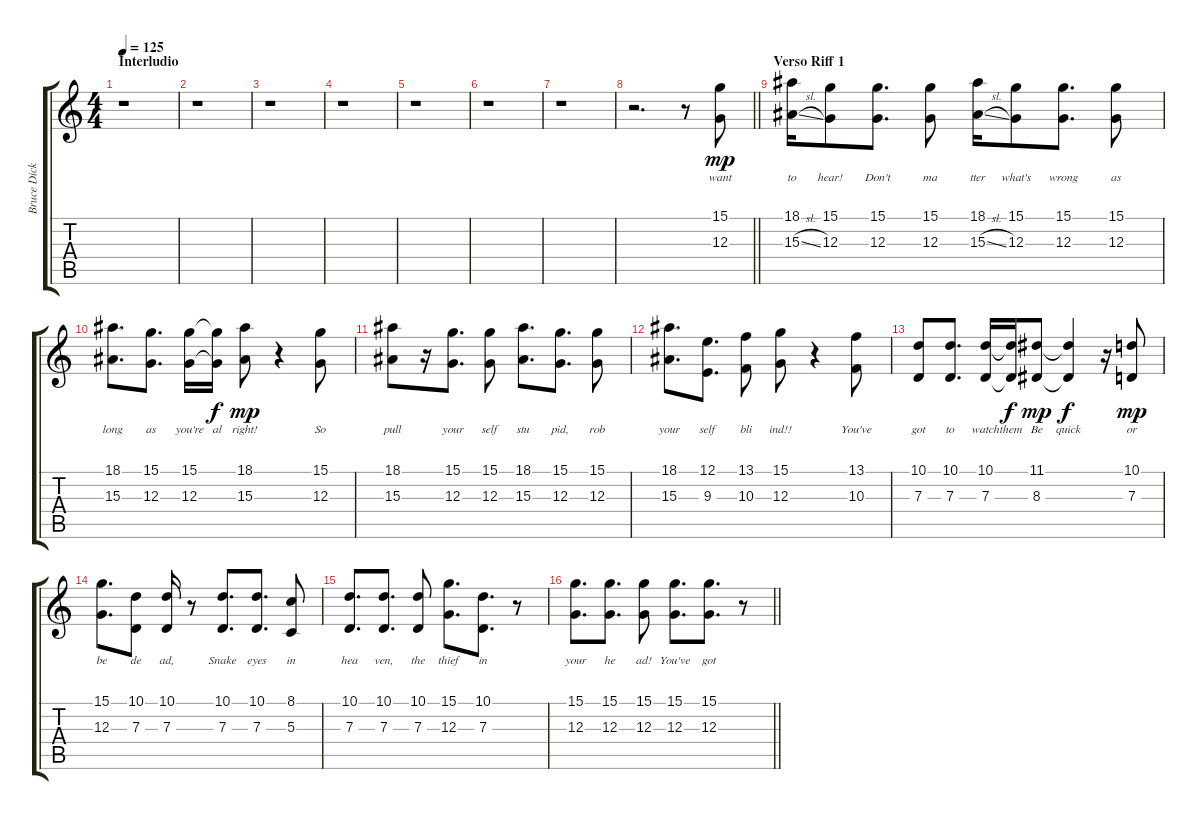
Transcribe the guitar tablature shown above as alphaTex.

\track ("Bruce Dickinson" "Bruce Dick") {instrument lead2sawtooth}
\staff {score tabs}
\tuning (E4 B3 G3 D3 A2 E2) {hide}
\ts (4 4)
\section ("" "Interludio")
\tempo 125
\clef g2
\ks c
r.1{dy mp} |
r.1 |
r.1 |
r.1 |
r.1 |
r.1 |
r.1 |
\barLineRight lightlight
r.2{d} r.8 (15.1 12.3).8{lyrics (0 "want") lyrics (1 "") lyrics (2 "") lyrics (3 "") lyrics (4 "")} |
\section ("" "Verso Riff 1")
(18.1 15.3{sl}).16{lyrics (0 "to") lyrics (1 "") lyrics (2 "") lyrics (3 "") lyrics (4 "")} (15.1 12.3).8{lyrics (0 "hear!") lyrics (1 "") lyrics (2 "") lyrics (3 "") lyrics (4 "")} (15.1 12.3).8{d lyrics (0 "Don't") lyrics (1 "") lyrics (2 "") lyrics (3 "") lyrics (4 "")} (15.1 12.3).8{lyrics (0 "ma") lyrics (1 "") lyrics (2 "") lyrics (3 "") lyrics (4 "")} (18.1 15.3{sl}).16{lyrics (0 "tter") lyrics (1 "") lyrics (2 "") lyrics (3 "") lyrics (4 "")} (15.1 12.3).8{lyrics (0 "what's") lyrics (1 "") lyrics (2 "") lyrics (3 "") lyrics (4 "")} (15.1 12.3).8{d lyrics (0 "wrong") lyrics (1 "") lyrics (2 "") lyrics (3 "") lyrics (4 "")} (15.1 12.3).8{lyrics (0 "as") lyrics (1 "") lyrics (2 "") lyrics (3 "") lyrics (4 "")} |
(18.1 15.3).8{d lyrics (0 "long") lyrics (1 "") lyrics (2 "") lyrics (3 "") lyrics (4 "")} (15.1 12.3).8{d lyrics (0 "as") lyrics (1 "") lyrics (2 "") lyrics (3 "") lyrics (4 "")} (15.1 12.3).16{lyrics (0 "you're") lyrics (1 "") lyrics (2 "") lyrics (3 "") lyrics (4 "")} (15.1{t} 12.3{t}).16{lyrics (0 "al") lyrics (1 "") lyrics (2 "") lyrics (3 "") lyrics (4 "") dy f} (18.1 15.3).8{lyrics (0 "right!") lyrics (1 "") lyrics (2 "") lyrics (3 "") lyrics (4 "") dy mp} r.4 (15.1 12.3).8{lyrics (0 "So") lyrics (1 "") lyrics (2 "") lyrics (3 "") lyrics (4 "")} |
(18.1 15.3).8{lyrics (0 "pull") lyrics (1 "") lyrics (2 "") lyrics (3 "") lyrics (4 "")} r.16 (15.1 12.3).8{d lyrics (0 "your") lyrics (1 "") lyrics (2 "") lyrics (3 "") lyrics (4 "")} (15.1 12.3).8{lyrics (0 "self") lyrics (1 "") lyrics (2 "") lyrics (3 "") lyrics (4 "")} (18.1 15.3).8{d lyrics (0 "stu") lyrics (1 "") lyrics (2 "") lyrics (3 "") lyrics (4 "")} (15.1 12.3).8{d lyrics (0 "pid,") lyrics (1 "") lyrics (2 "") lyrics (3 "") lyrics (4 "")} (15.1 12.3).8{lyrics (0 "rob") lyrics (1 "") lyrics (2 "") lyrics (3 "") lyrics (4 "")} |
(18.1 15.3).8{d lyrics (0 "your") lyrics (1 "") lyrics (2 "") lyrics (3 "") lyrics (4 "")} (12.1 9.3).8{d lyrics (0 "self") lyrics (1 "") lyrics (2 "") lyrics (3 "") lyrics (4 "")} (13.1 10.3).8{lyrics (0 "bli") lyrics (1 "") lyrics (2 "") lyrics (3 "") lyrics (4 "")} (15.1 12.3).8{lyrics (0 "ind!!") lyrics (1 "") lyrics (2 "") lyrics (3 "") lyrics (4 "")} r.4 (13.1 10.3).8{lyrics (0 "You've") lyrics (1 "") lyrics (2 "") lyrics (3 "") lyrics (4 "")} |
(10.1 7.3).8{lyrics (0 "got") lyrics (1 "") lyrics (2 "") lyrics (3 "") lyrics (4 "")} (10.1 7.3).8{d lyrics (0 "to") lyrics (1 "") lyrics (2 "") lyrics (3 "") lyrics (4 "")} (10.1 7.3).16{lyrics (0 "watch") lyrics (1 "") lyrics (2 "") lyrics (3 "") lyrics (4 "")} (10.1{t} 7.3{t}).16{lyrics (0 "them") lyrics (1 "") lyrics (2 "") lyrics (3 "") lyrics (4 "") dy f} (11.1 8.3).8{lyrics (0 "Be") lyrics (1 "") lyrics (2 "") lyrics (3 "") lyrics (4 "") dy mp} (11.1{t} 8.3{t}).4{lyrics (0 "quick") lyrics (1 "") lyrics (2 "") lyrics (3 "") lyrics (4 "") dy f} r.16 (10.1 7.3).8{lyrics (0 "or") lyrics (1 "") lyrics (2 "") lyrics (3 "") lyrics (4 "") dy mp} |
(15.1 12.3).8{d lyrics (0 "be") lyrics (1 "") lyrics (2 "") lyrics (3 "") lyrics (4 "")} (10.1 7.3).8{lyrics (0 "de") lyrics (1 "") lyrics (2 "") lyrics (3 "") lyrics (4 "")} (10.1 7.3).16{lyrics (0 "ad,") lyrics (1 "") lyrics (2 "") lyrics (3 "") lyrics (4 "")} r.8 (10.1 7.3).8{d lyrics (0 "Snake") lyrics (1 "") lyrics (2 "") lyrics (3 "") lyrics (4 "")} (10.1 7.3).8{d lyrics (0 "eyes") lyrics (1 "") lyrics (2 "") lyrics (3 "") lyrics (4 "")} (8.1 5.3).8{lyrics (0 "in") lyrics (1 "") lyrics (2 "") lyrics (3 "") lyrics (4 "")} |
(10.1 7.3).8{d lyrics (0 "hea") lyrics (1 "") lyrics (2 "") lyrics (3 "") lyrics (4 "")} (10.1 7.3).8{d lyrics (0 "ven,") lyrics (1 "") lyrics (2 "") lyrics (3 "") lyrics (4 "")} (10.1 7.3).8{lyrics (0 "the") lyrics (1 "") lyrics (2 "") lyrics (3 "") lyrics (4 "")} (15.1 12.3).8{d lyrics (0 "thief") lyrics (1 "") lyrics (2 "") lyrics (3 "") lyrics (4 "")} (10.1 7.3).8{d lyrics (0 "in") lyrics (1 "") lyrics (2 "") lyrics (3 "") lyrics (4 "")} r.8 |
\barLineRight lightlight
(15.1 12.3).8{d lyrics (0 "your") lyrics (1 "") lyrics (2 "") lyrics (3 "") lyrics (4 "")} (15.1 12.3).8{d lyrics (0 "he") lyrics (1 "") lyrics (2 "") lyrics (3 "") lyrics (4 "")} (15.1 12.3).8{lyrics (0 "ad!") lyrics (1 "") lyrics (2 "") lyrics (3 "") lyrics (4 "")} (15.1 12.3).8{d lyrics (0 "You've") lyrics (1 "") lyrics (2 "") lyrics (3 "") lyrics (4 "")} (15.1 12.3).8{d lyrics (0 "got") lyrics (1 "") lyrics (2 "") lyrics (3 "") lyrics (4 "")} r.8
